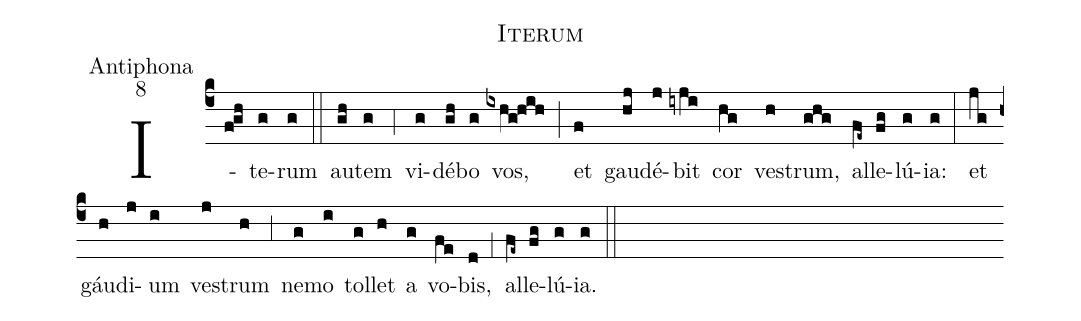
name:Iterum;
office-part:Antiphona;
mode:8;
%%
(c4) I(f!gh)te(g)rum(g) (::)
au(gh)tem(g) (,4) vi(g)dé(gh)bo(g) vos,(ixhg!hih) (;) et(f) gau(hj)dé(j)bit(iyji) cor(hg) ve(h)strum,(ghg) al(fe~)le(fg)lú(g)ia:(g) (:)
et(jg) gáu(h)di(j)um(i) ve(j)strum(h) (,3) ne(g)mo(i) tol(g)let(h) a(g) vo(fe)bis,(d) (,1) al(fe~)le(fg)lú(g)ia.(g) (::)
